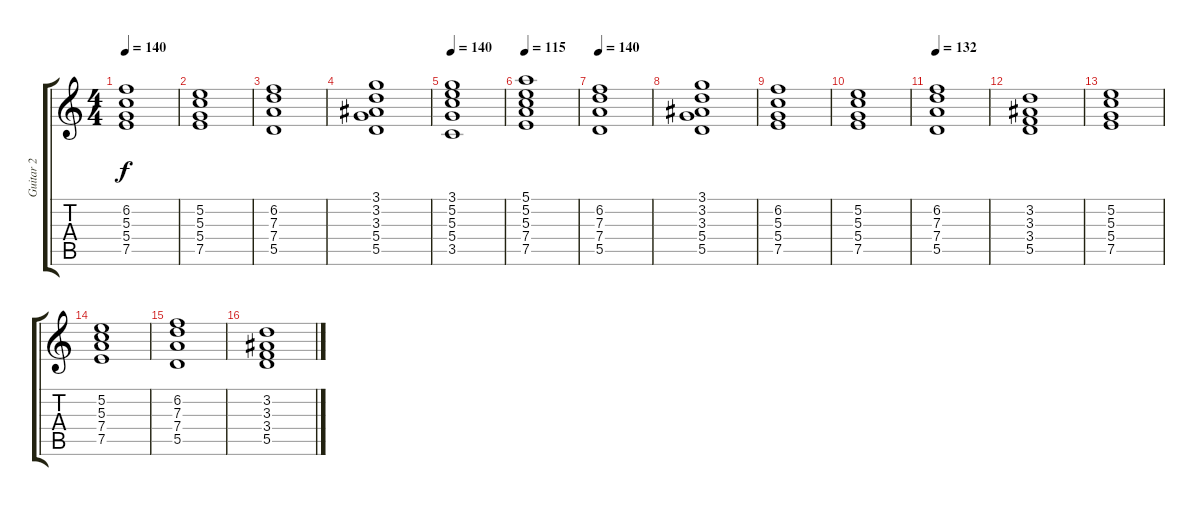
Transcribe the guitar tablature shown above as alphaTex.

\track ("Guitar 2" "Guitar 2") {instrument electricguitarjazz}
\staff {score tabs}
\tuning (E4 B3 G3 D3 A2 E2) {hide}
\ts (4 4)
\tempo 140
\clef g2
\ks c
(6.2 5.3 5.4 7.5).1{dy f} |
(5.2 5.3 5.4 7.5).1 |
(6.2 7.3 7.4 5.5).1 |
(3.1 3.2 3.3 5.4 5.5).1 |
\tempo 140
(3.1 5.2 5.3 5.4 3.5).1 |
\tempo 115
(5.1 5.2 5.3 7.4 7.5).1 |
\tempo 140
(6.2 7.3 7.4 5.5).1 |
(3.1 3.2 3.3 5.4 5.5).1 |
(6.2 5.3 5.4 7.5).1 |
(5.2 5.3 5.4 7.5).1 |
\tempo 132
(6.2 7.3 7.4 5.5).1 |
(3.2 3.3 3.4 5.5).1 |
(5.2 5.3 5.4 7.5).1 |
(5.2 5.3 7.4 7.5).1 |
(6.2 7.3 7.4 5.5).1 |
(3.2 3.3 3.4 5.5).1
